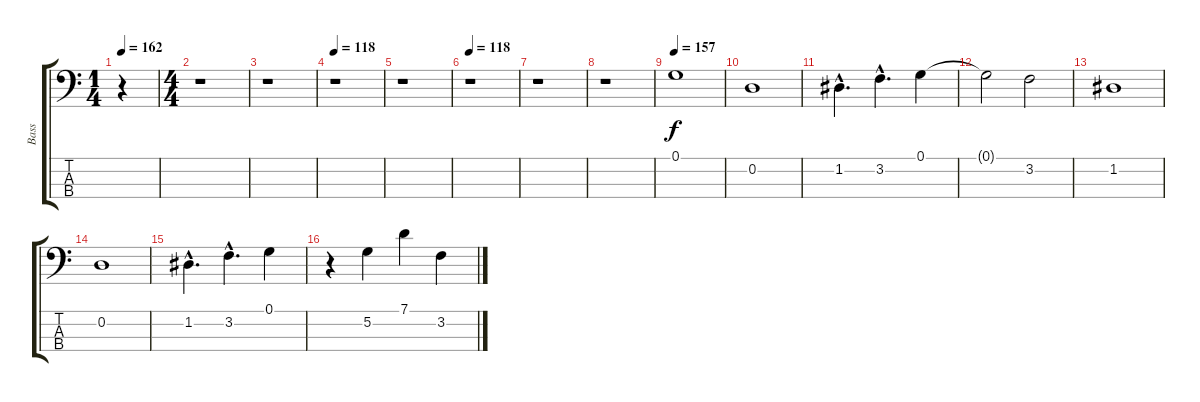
\track ("Bass" "Bass") {instrument electricbassfinger}
\staff {score tabs}
\tuning (G2 D2 A1 E1) {hide}
\ts (1 4)
\tempo 162
\tempo 118
\tempo 162
\clef f4
\ks c
r.4{dy f instrument electricbassfinger} |
\ts (4 4)
r.1 |
r.1 |
\tempo 118
r.1 |
r.1 |
\tempo 118
r.1 |
r.1 |
r.1 |
\tempo 157
0.1.1 |
0.2.1 |
1.2{hac}.4{d} 3.2{hac}.4{d} 0.1.4 |
0.1{t}.2 3.2.2 |
1.2.1 |
0.2.1 |
1.2{hac}.4{d} 3.2{hac}.4{d} 0.1.4 |
r.4 5.2.4 7.1.4 3.2.4
